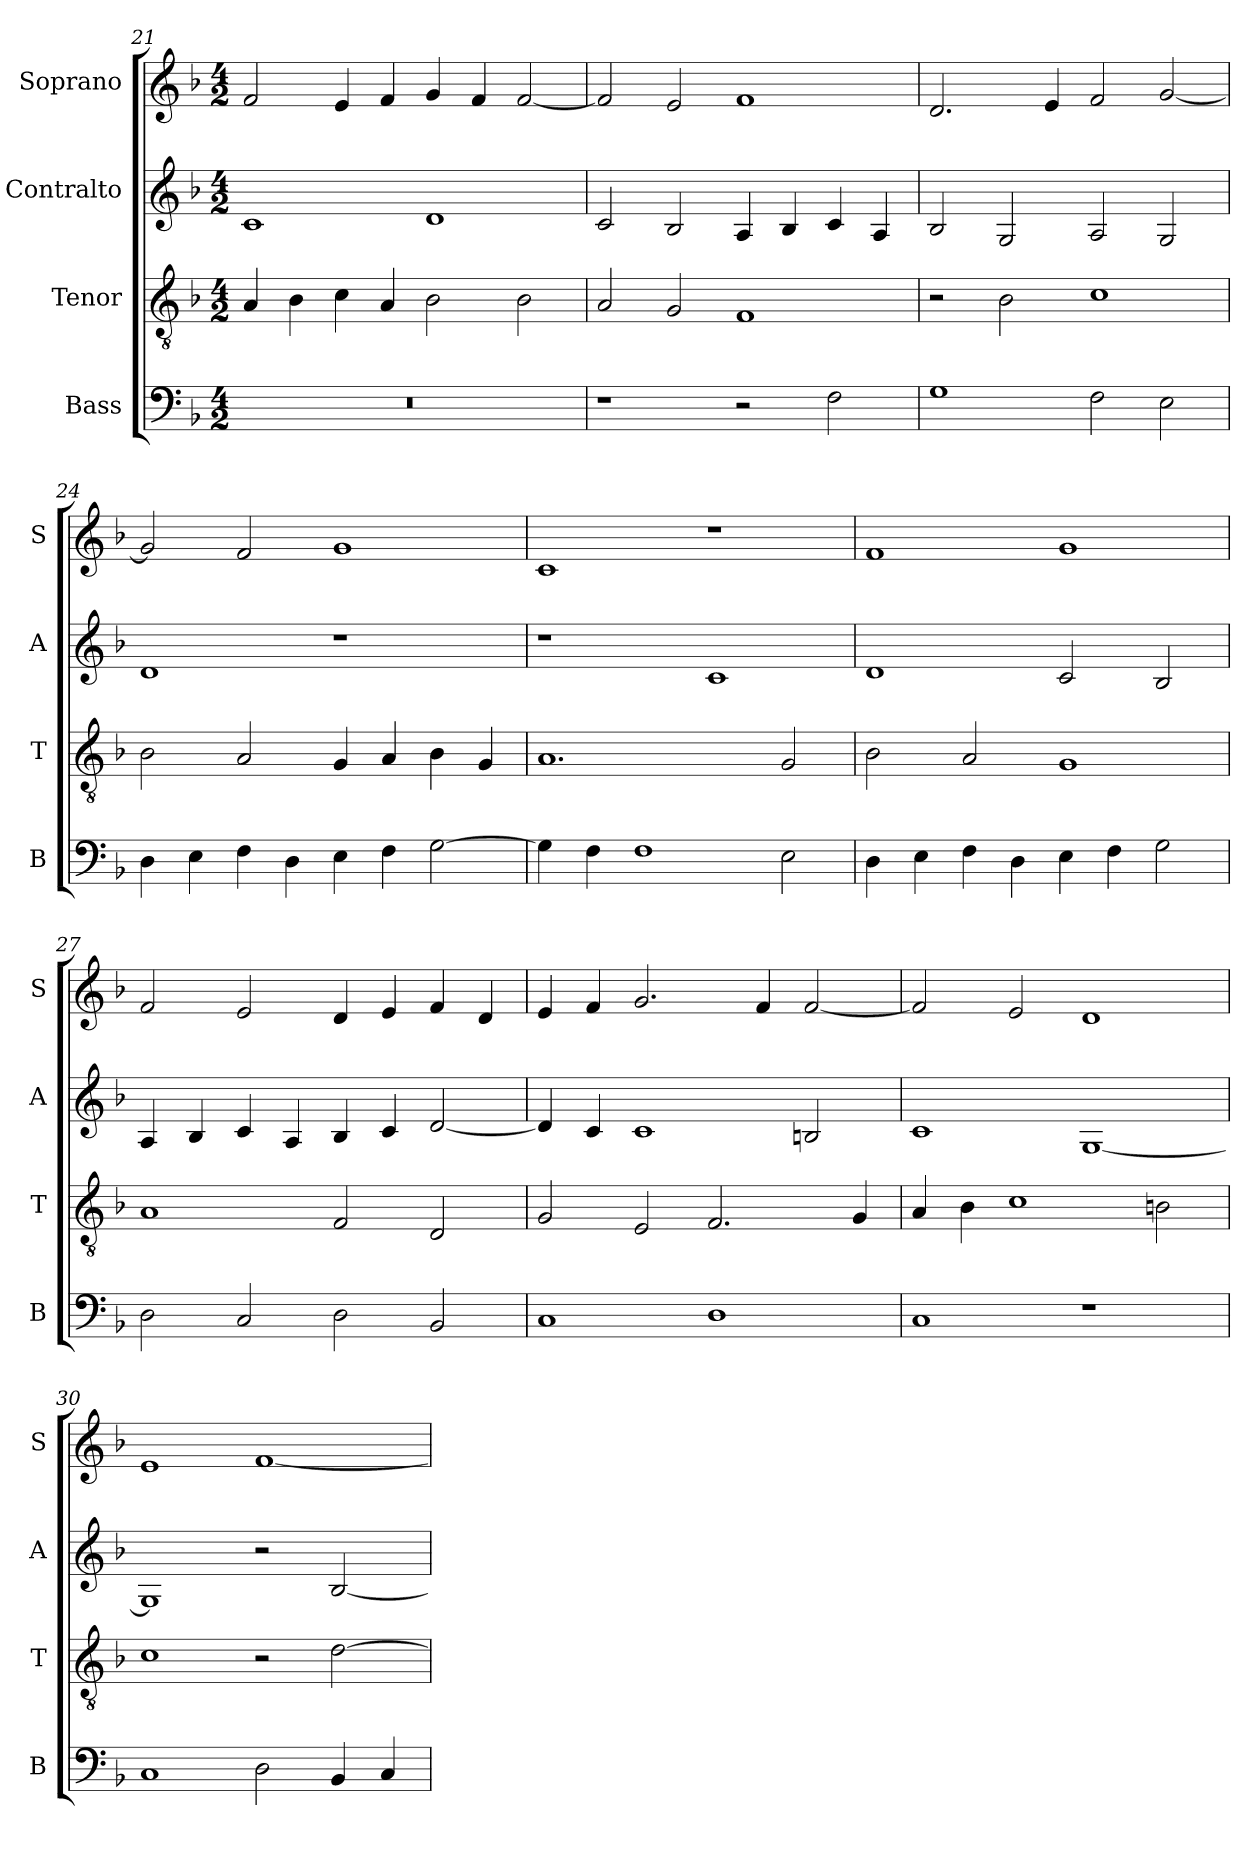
**kern	**kern	**kern	**kern
*part4	*part3	*part2	*part1
*staff4	*staff3	*staff2	*staff1
*I"Bass	*I"Tenor	*I"Contralto	*I"Soprano
*I'B	*I'T	*I'A	*I'S
*clefF4	*clefGv2	*clefG2	*clefG2
*k[b-]	*k[b-]	*k[b-]	*k[b-]
*F:ion	*F:ion	*F:ion	*F:ion
*M4/2	*M4/2	*M4/2	*M4/2
=21	=21	=21	=21
0r	4A	1c	2f
.	4B-	.	.
.	4c	.	4e
.	4A	.	4f
.	2B-	1d	4g
.	.	.	4f
.	2B-	.	[2f
=22	=22	=22	=22
1r	2A	2c	2f]
.	2G	2B-	2e
2r	1F	4A	1f
.	.	4B-	.
2F	.	4c	.
.	.	4A	.
=23	=23	=23	=23
1G	2r	2B-	2.d
.	2B-	2G	.
.	.	.	4e
2F	1c	2A	2f
2E	.	2G	[2g
=24	=24	=24	=24
4D	2B-	1d	2g]
4E	.	.	.
4F	2A	.	2f
4D	.	.	.
4E	4G	1r	1g
4F	4A	.	.
[2G	4B-	.	.
.	4G	.	.
=25	=25	=25	=25
4G]	1.A	1r	1c
4F	.	.	.
1F	.	.	.
.	.	1c	1r
2E	2G	.	.
=26	=26	=26	=26
4D	2B-	1d	1f
4E	.	.	.
4F	2A	.	.
4D	.	.	.
4E	1G	2c	1g
4F	.	.	.
2G	.	2B-	.
=27	=27	=27	=27
2D	1A	4A	2f
.	.	4B-	.
2C	.	4c	2e
.	.	4A	.
2D	2F	4B-	4d
.	.	4c	4e
2BB-	2D	[2d	4f
.	.	.	4d
=28	=28	=28	=28
1C	2G	4d]	4e
.	.	4c	4f
.	2E	1c	2.g
1D	2.F	.	.
.	.	.	4f
.	.	2Bn	[2f
.	4G	.	.
=29	=29	=29	=29
1C	4A	1c	2f]
.	4B-	.	.
.	1c	.	2e
1r	.	[1G	1d
.	2Bn	.	.
=30	=30	=30	=30
1C	1c	1G]	1e
2D	2r	2r	[1f
4BB-	[2d	[2B-	.
4C	.	.	.
=	=	=	=
*-	*-	*-	*-
